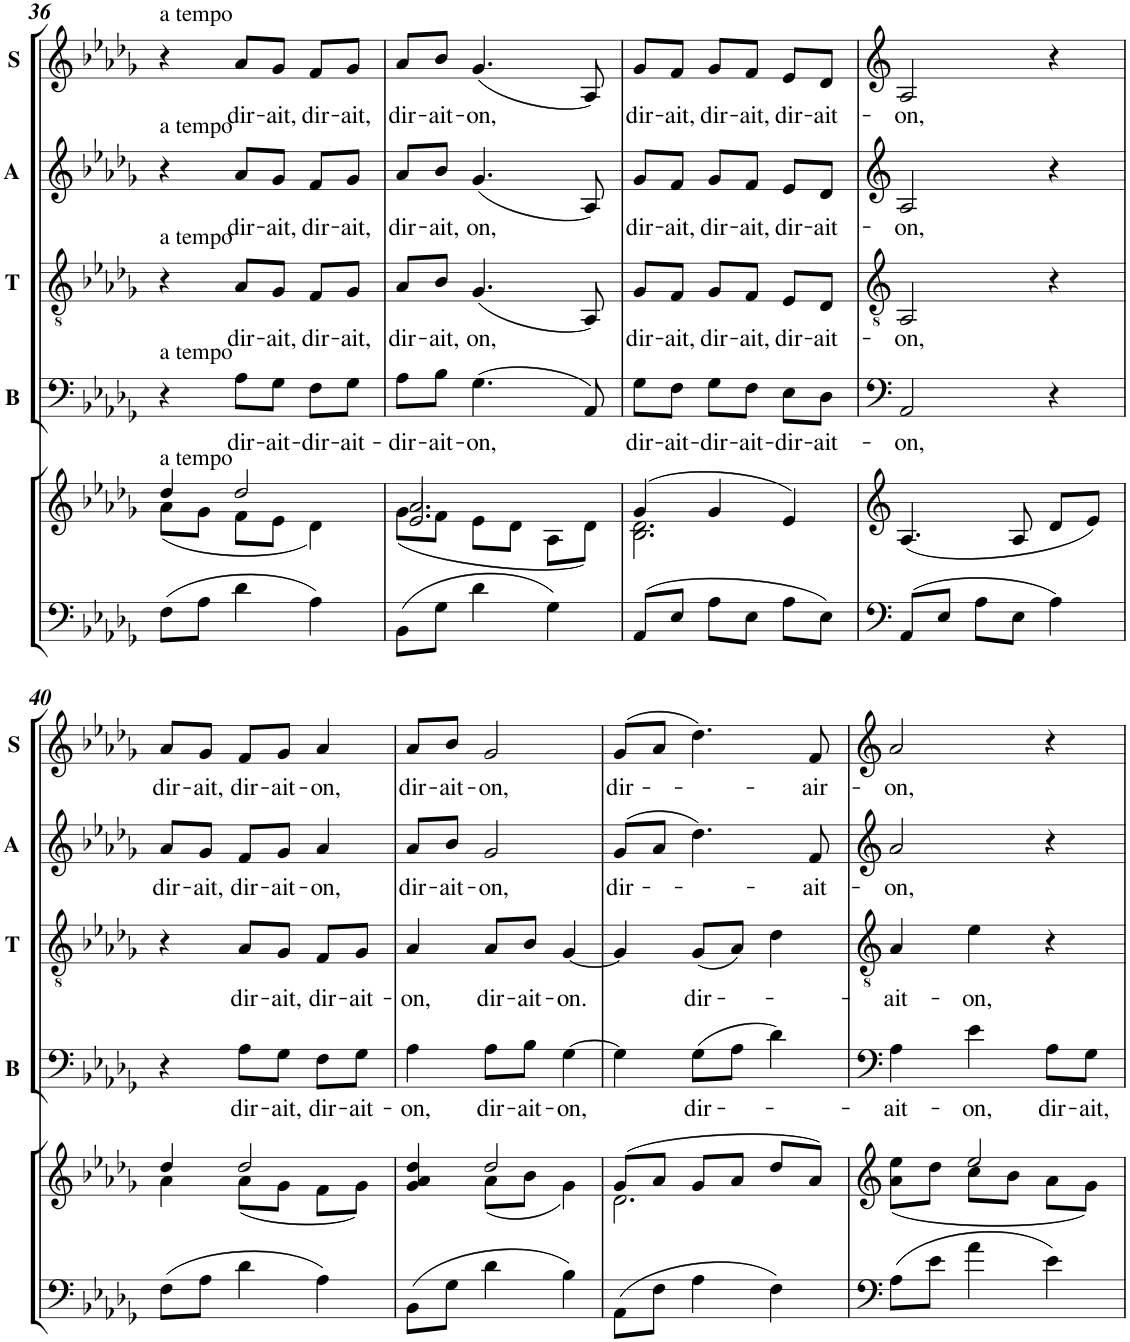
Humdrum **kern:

**kern	**kern	**kern	**text	**kern	**text	**kern	**text	**kern	**text
*part6	*part5	*part4	*part4	*part3	*part3	*part2	*part2	*part1	*part1
*staff6	*staff5	*staff4	*staff4	*staff3	*staff3	*staff2	*staff2	*staff1	*staff1
*I"P2	*I"P1	*I"Basso	*	*I"Tenor	*	*I"Alto	*	*I"Soprano	*
*	*	*I'B	*	*I'T	*	*I'A	*	*I'S	*
!!LO:PB:g=z
*clefF4	*clefG2	*clefF4	*	*clefGv2	*	*clefG2	*	*clefG2	*
*k[b-e-a-d-g-]	*k[b-e-a-d-g-]	*k[b-e-a-d-g-]	*	*k[b-e-a-d-g-]	*	*k[b-e-a-d-g-]	*	*k[b-e-a-d-g-]	*
*M3/4	*M3/4	*M3/4	*	*M3/4	*	*M3/4	*	*M3/4	*
=36	=36	=36	=36	=36	=36	=36	=36	=36	=36
*	*^	*	*	*	*	*	*	*	*
!	!	!	!	!	!	!	!	!	!LO:TX:a:t=a tempo	!
!	!	!	!	!	!	!	!LO:TX:a:t=a tempo	!	!	!
!	!	!	!	!	!LO:TX:a:t=a tempo	!	!	!	!	!
!	!	!	!LO:TX:a:t=a tempo	!	!	!	!	!	!	!
!	!LO:TX:a:t=a tempo	!	!	!	!	!	!	!	!	!
(8F\L	4dd-/	(8a-\L	4r	.	4r	.	4r	.	4r	.
8A-\J	.	8g-\J	.	.	.	.	.	.	.	.
!	!	!	!	!LO:LY:b	!	!LO:LY:b	!	!LO:LY:b	!	!LO:LY:b
4d-\	2dd-/	8f\L	8A-\L	dir-	8A-/L	dir-	8a-/L	dir-	8a-/L	dir-
!	!	!	!	!LO:LY:b	!	!LO:LY:b	!	!LO:LY:b	!	!LO:LY:b
.	.	8e-\J	8G-\J	ait-	8G-/J	ait,	8g-/J	ait,	8g-/J	ait,
!	!	!	!	!LO:LY:b	!	!LO:LY:b	!	!LO:LY:b	!	!LO:LY:b
4A-\)	.	4d-\)	8F\L	dir-	8F/L	dir-	8f/L	dir-	8f/L	dir-
!	!	!	!	!LO:LY:b	!	!LO:LY:b	!	!LO:LY:b	!	!LO:LY:b
.	.	.	8G-\J	ait-	8G-/J	ait,	8g-/J	ait,	8g-/J	ait,
=37	=37	=37	=37	=37	=37	=37	=37	=37	=37	=37
*	*	*^	*	*	*	*	*	*	*	*
!	!	!	!	!	!LO:LY:b	!	!LO:LY:b	!	!LO:LY:b	!	!LO:LY:b
(8BB-\L	2.a-/	(8g-\L	2.e-/	8A-\L	dir-	8A-/L	dir-	8a-/L	dir-	8a-/L	dir-
!	!	!	!	!	!LO:LY:b	!	!LO:LY:b	!	!LO:LY:b	!	!LO:LY:b
8G-\J	.	8f\J	.	8B-\J	ait-	8B-/J	ait,	8b-/J	ait,	8b-/J	ait-
!	!	!	!	!	!LO:LY:b	!	!LO:LY:b	!	!LO:LY:b	!	!LO:LY:b
4d-\	.	8e-\L	.	(4.G-\	on,	(4.G-/	on,	(4.g-/	on,	(4.g-/	on,
.	.	8d-\J	.	.	.	.	.	.	.	.	.
4G-\)	.	8A-\L	.	.	.	.	.	.	.	.	.
.	.	8d-\J)	.	8AA-/)	.	8AA-/)	.	8A-/)	.	8A-/)	.
*	*	*v	*v	*	*	*	*	*	*	*	*
=38	=38	=38	=38	=38	=38	=38	=38	=38	=38	=38
!	!	!	!	!LO:LY:b	!	!LO:LY:b	!	!LO:LY:b	!	!LO:LY:b
(8AA-/L	(4g-/	2.B-\ 2.d-\	8G-\L	dir-	8G-/L	dir-	8g-/L	dir-	8g-/L	dir-
!	!	!	!	!LO:LY:b	!	!LO:LY:b	!	!LO:LY:b	!	!LO:LY:b
8E-/J	.	.	8F\J	ait-	8F/J	ait,	8f/J	ait,	8f/J	ait,
!	!	!	!	!LO:LY:b	!	!LO:LY:b	!	!LO:LY:b	!	!LO:LY:b
8A-\L	4g-/	.	8G-\L	dir-	8G-/L	dir-	8g-/L	dir-	8g-/L	dir-
!	!	!	!	!LO:LY:b	!	!LO:LY:b	!	!LO:LY:b	!	!LO:LY:b
8E-\J	.	.	8F\J	ait-	8F/J	ait,	8f/J	ait,	8f/J	ait,
!	!	!	!	!LO:LY:b	!	!LO:LY:b	!	!LO:LY:b	!	!LO:LY:b
8A-\L	4e-/)	.	8E-\L	dir-	8E-/L	dir-	8e-/L	dir-	8e-/L	dir-
!	!	!	!	!LO:LY:b	!	!LO:LY:b	!	!LO:LY:b	!	!LO:LY:b
8E-\J)	.	.	8D-\J	ait-	8D-/J	ait-	8d-/J	ait-	8d-/J	ait-
*	*v	*v	*	*	*	*	*	*	*	*
=39	=39	=39	=39	=39	=39	=39	=39	=39	=39
!	!	!	!LO:LY:b	!	!LO:LY:b	!	!LO:LY:b	!	!LO:LY:b
(8AA-/L	(4.A-/	2AA-/	on,	2AA-/	on,	2A-/	on,	2A-/	on,
8E-/J	.	.	.	.	.	.	.	.	.
8A-\L	.	.	.	.	.	.	.	.	.
8E-\J	8A-/	.	.	.	.	.	.	.	.
4A-\)	8d-/L	4r	.	4r	.	4r	.	4r	.
.	8e-/J)	.	.	.	.	.	.	.	.
!!LO:LB:g=z
=40	=40	=40	=40	=40	=40	=40	=40	=40	=40
*	*^	*	*	*	*	*	*	*	*
!	!	!	!	!	!	!	!	!LO:LY:b	!	!LO:LY:b
(8F\L	4dd-/	4a-\	4r	.	4r	.	8a-/L	dir-	8a-/L	dir-
!	!	!	!	!	!	!	!	!LO:LY:b	!	!LO:LY:b
8A-\J	.	.	.	.	.	.	8g-/J	ait,	8g-/J	ait,
!	!	!	!	!LO:LY:b	!	!LO:LY:b	!	!LO:LY:b	!	!LO:LY:b
4d-\	2dd-/	(8a-\L	8A-\L	dir-	8A-/L	dir-	8f/L	dir-	8f/L	dir-
!	!	!	!	!LO:LY:b	!	!LO:LY:b	!	!LO:LY:b	!	!LO:LY:b
.	.	8g-\J	8G-\J	ait,	8G-/J	ait,	8g-/J	ait-	8g-/J	ait-
!	!	!	!	!LO:LY:b	!	!LO:LY:b	!	!LO:LY:b	!	!LO:LY:b
4A-\)	.	8f\L	8F\L	dir-	8F/L	dir-	4a-/	on,	4a-/	on,
!	!	!	!	!LO:LY:b	!	!LO:LY:b	!	!	!	!
.	.	8g-\J)	8G-\J	ait-	8G-/J	ait-	.	.	.	.
=41	=41	=41	=41	=41	=41	=41	=41	=41	=41	=41
!	!	!	!	!LO:LY:b	!	!LO:LY:b	!	!LO:LY:b	!	!LO:LY:b
(8BB-\L	4g-/ 4a-/ 4dd-/	4ryy	4A-\	on,	4A-/	on,	8a-/L	dir-	8a-/L	dir-
!	!	!	!	!	!	!	!	!LO:LY:b	!	!LO:LY:b
8G-\J	.	.	.	.	.	.	8b-/J	ait-	8b-/J	ait-
!	!	!	!	!LO:LY:b	!	!LO:LY:b	!	!LO:LY:b	!	!LO:LY:b
4d-\	2dd-/	(8a-\L	8A-\L	dir-	8A-/L	dir-	2g-/	on,	2g-/	on,
!	!	!	!	!LO:LY:b	!	!LO:LY:b	!	!	!	!
.	.	8b-\J	8B-\J	ait-	8B-/J	ait-	.	.	.	.
!	!	!	!	!LO:LY:b	!	!LO:LY:b	!	!	!	!
4B-\)	.	4g-\)	[4G-\	on,	[4G-/	on.	.	.	.	.
=42	=42	=42	=42	=42	=42	=42	=42	=42	=42	=42
!	!	!	!	!	!	!	!	!LO:LY:b	!	!LO:LY:b
(8AA-\L	(8g-/L	2.d-\	4G-\]	.	4G-/]	.	(8g-/L	dir-	(8g-/L	dir-
8F\J	8a-/J	.	.	.	.	.	8a-/J	.	8a-/J	.
!	!	!	!	!LO:LY:b	!	!LO:LY:b	!	!	!	!
4A-\	8g-/L	.	(8G-\L	dir-	(8G-/L	dir-	4.dd-\)	.	4.dd-\)	.
.	8a-/J	.	8A-\J	.	8A-/J)	.	.	.	.	.
4F\)	8dd-/L	.	4d-\)	.	4d-\	.	.	.	.	.
!	!	!	!	!	!	!	!	!LO:LY:b	!	!LO:LY:b
.	8a-/J)	.	.	.	.	.	8f/	ait-	8f/	air-
=43	=43	=43	=43	=43	=43	=43	=43	=43	=43	=43
!	!	!	!	!LO:LY:b	!	!LO:LY:b	!	!LO:LY:b	!	!LO:LY:b
(8A-\L	4ryy	(8a-\ 8ee-\L	4A-\	ait-	4A-/	ait-	2a-/	on,	2a-/	on,
8e-\J	.	8dd-\J	.	.	.	.	.	.	.	.
!	!	!	!	!LO:LY:b	!	!LO:LY:b	!	!	!	!
4a-\	2ee-/	8cc\L	4e-\	on,	4e-\	on,	.	.	.	.
.	.	8b-\J	.	.	.	.	.	.	.	.
!	!	!	!	!LO:LY:b	!	!	!	!	!	!
4e-\)	.	8a-\L	8A-\L	dir-	4r	.	4r	.	4r	.
!	!	!	!	!LO:LY:b	!	!	!	!	!	!
.	.	8g-\J)	8G-\J	ait,	.	.	.	.	.	.
*	*v	*v	*	*	*	*	*	*	*	*
=	=	=	=	=	=	=	=	=	=
*-	*-	*-	*-	*-	*-	*-	*-	*-	*-
